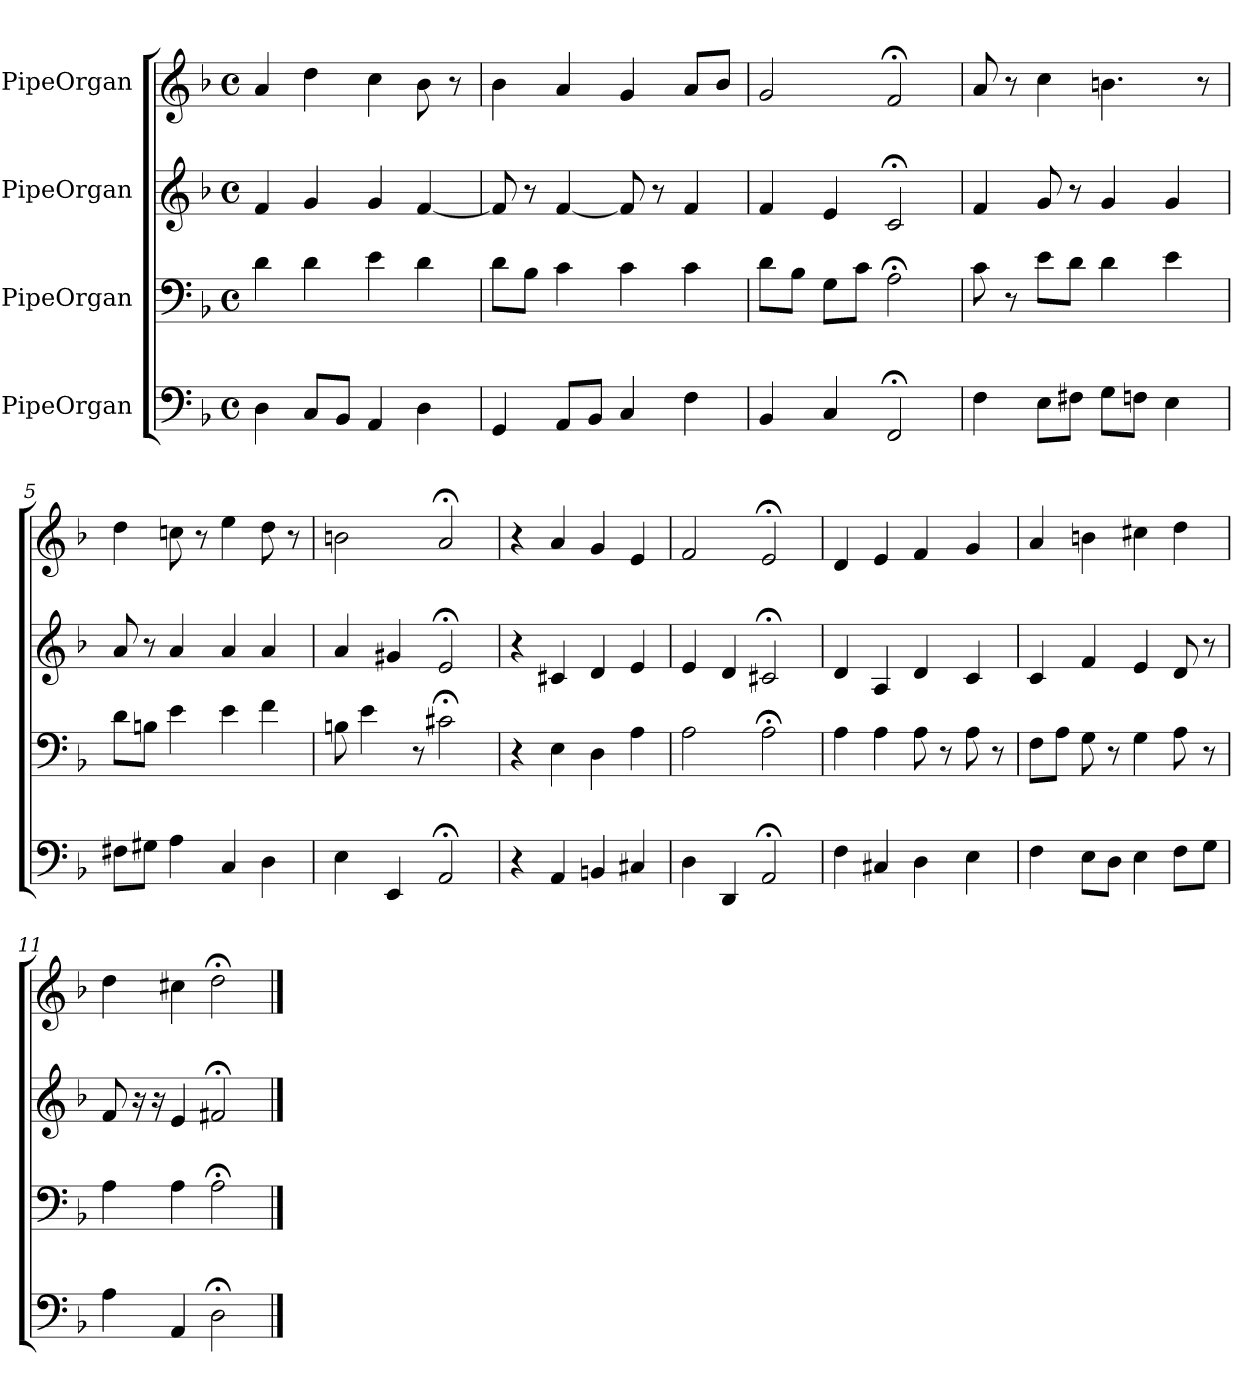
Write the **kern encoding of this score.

**kern	**kern	**kern	**kern
*part4	*part3	*part2	*part1
*staff4	*staff3	*staff2	*staff1
*I"PipeOrgan	*I"PipeOrgan	*I"PipeOrgan	*I"PipeOrgan
*clefF4	*clefF4	*clefG2	*clefG2
*k[b-]	*k[b-]	*k[b-]	*k[b-]
*d:	*d:	*d:	*d:
*M4/4	*M4/4	*M4/4	*M4/4
*met(c)	*met(c)	*met(c)	*met(c)
*MM60	*MM60	*MM60	*MM60
=1	=1	=1	=1
4D	4d	4f	4a
8C/L	4d	4g	4dd
8BB-/J	.	.	.
4AA	4e	4g	4cc
4D	4d	[4f	8b-
.	.	.	8r
=2	=2	=2	=2
4GG	8d\L	8f]	4b-
.	8B-\J	8r	.
8AA/L	4c	[4f	4a
8BB-/J	.	.	.
4C	4c	8f]	4g
.	.	8r	.
4F	4c	4f	8a/L
.	.	.	8b-/J
=3	=3	=3	=3
4BB-	8d\L	4f	2g
.	8B-\J	.	.
4C	8G\L	4e	.
.	8c\J	.	.
2FF;<	2A;<	2c;<	2f;<
=4	=4	=4	=4
4F	8c	4f	8a
.	8r	.	8r
8E\L	8e\L	8g	4cc
8F#X\J	8d\J	8r	.
8G\L	4d	4g	4.bn
8Fn\J	.	.	.
4E	4e	4g	.
.	.	.	8r
=5	=5	=5	=5
8F#X\L	8d\L	8a	4dd
8G#X\J	8Bn\J	8r	.
4A	4e	4a	8ccn
.	.	.	8r
4C	4e	4a	4ee
4D	4f	4a	8dd
.	.	.	8r
=6	=6	=6	=6
4E	8Bn	4a	2bn
.	4e	.	.
4EE	.	4g#X	.
.	8r	.	.
2AA;<	2c#X;<	2e;<	2a;<
=7	=7	=7	=7
4r	4r	4r	4r
4AA	4E	4c#X	4a
4BBn	4D	4d	4g
4C#X	4A	4e	4e
=8	=8	=8	=8
4D	2A	4e	2f
4DD	.	4d	.
2AA;<	2A;<	2c#X;<	2e;<
=9	=9	=9	=9
4F	4A	4d	4d
4C#X	4A	4A	4e
4D	8A	4d	4f
.	8r	.	.
4E	8A	4c	4g
.	8r	.	.
=10	=10	=10	=10
4F	8F\L	4c	4a
.	8A\J	.	.
8E\L	8G	4f	4bn
8D\J	8r	.	.
4E	4G	4e	4cc#X
8F\L	8A	8d	4dd
8G\J	8r	8r	.
=11	=11	=11	=11
4A	4A	8f	4dd
.	.	16r	.
.	.	16r	.
4AA	4A	4e	4cc#X
2D;<	2A;<	2f#X;<	2dd;<
==	==	==	==
*-	*-	*-	*-
